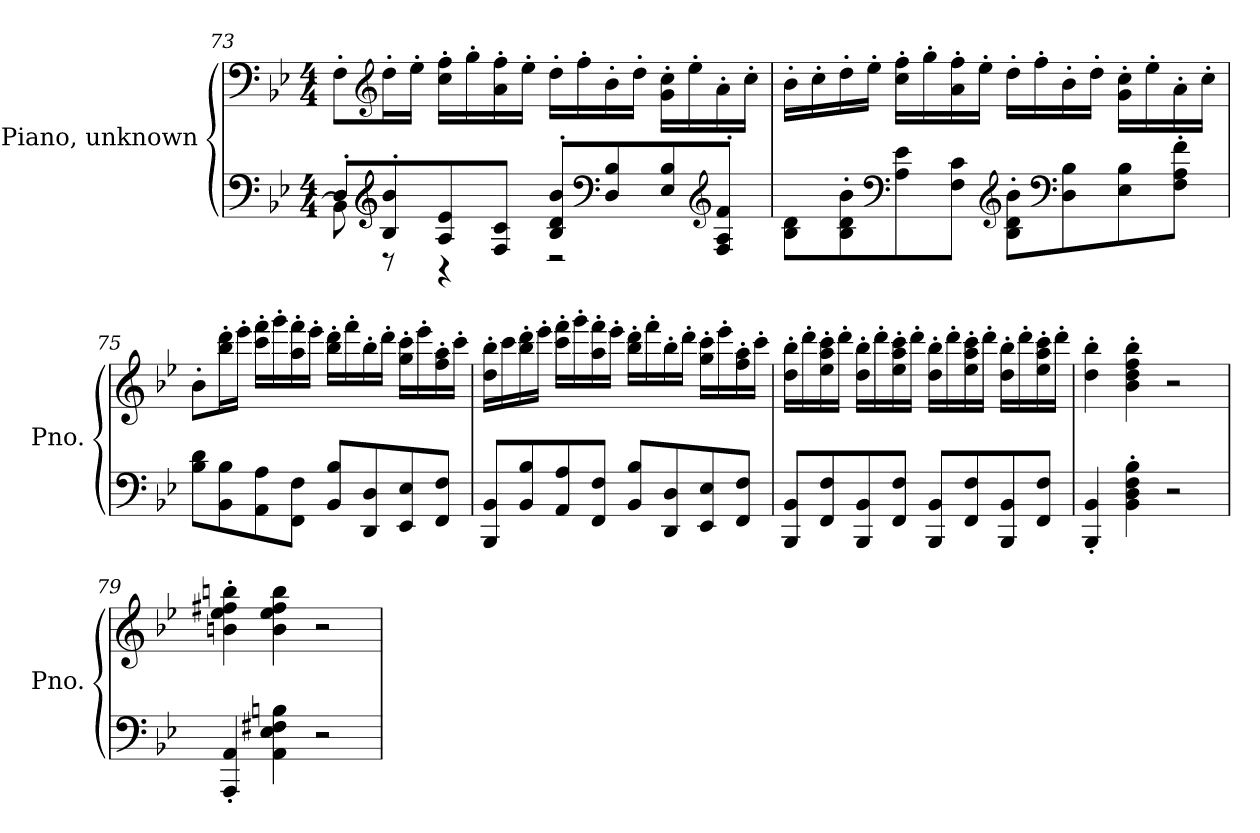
**kern	**kern
*part1	*part1
*staff2	*staff1
*I"Piano, unknown	*
*I'Pno.	*
*clefF4	*clefF4
*k[b-e-]	*k[b-e-]
*M4/4	*M4/4
=73	=73
*^	*
8D'/L	8BB-\]	8F'\L
*clefG2	*	*clefG2
8B-/' 8b-/'	8r	16dd'\L
.	.	16ee-'\JJ
8A/ 8e-/	4r	16cc\' 16ff\'LL
.	.	16gg'\
8F/ 8c/J	.	16a\' 16ff\'
.	.	16ee-'\JJ
8B-/' 8d/' 8b-/'L	2r	16dd'\LL
.	.	16ff'\
*clefF4	*	*
8D/ 8B-/	.	16b-'\
.	.	16dd'\JJ
8E-/ 8B-/	.	16g\' 16cc\'LL
.	.	16ee-'\
*clefG2	*	*
8F/' 8A/' 8f/'J	.	16a'\
.	.	16cc'\JJ
*v	*v	*
!!LO:LB:g=z
=74	=74
8B-\ 8d\L	16b-'\LL
.	16cc'\
8B-\' 8d\' 8b-\'	16dd'\
.	16ee-'\JJ
*clefF4	*
8A\ 8e-\	16cc\' 16ff\'LL
.	16gg'\
8F\ 8c\J	16a\' 16ff\'
.	16ee-'\JJ
*clefG2	*
8B-\' 8d\' 8b-\'L	16dd'\LL
.	16ff'\
*clefF4	*
8D\ 8B-\	16b-'\
.	16dd'\JJ
8E-\ 8B-\	16g\' 16cc\'LL
.	16ee-'\
8F\' 8A\' 8f\'J	16a'\
.	16cc'\JJ
=75	=75
8B-\ 8d\L	8b-'\L
8BB-\ 8B-\	16bb-\' 16ddd\'L
.	16eee-'\JJ
8AA\ 8A\	16ccc\' 16fff\'LL
.	16ggg'\
8FF\ 8F\J	16aa\' 16fff\'
.	16eee-'\JJ
8BB-/ 8B-/L	16bb-\' 16ddd\'LL
.	16fff'\
8DD/ 8D/	16bb-'\
.	16ddd'\JJ
8EE-/ 8E-/	16gg\' 16ccc\'LL
.	16eee-'\
8FF/ 8F/J	16ff\' 16aa\'
.	16ccc'\JJ
!!LO:PB:g=z
=76	=76
8BBB-/ 8BB-/L	16dd\' 16bb-\'LL
.	16ccc\
8BB-/ 8B-/	16bb-\' 16ddd\'
.	16eee-'\JJ
8AA/ 8A/	16ccc\' 16fff\'LL
.	16ggg'\
8FF/ 8F/J	16aa\' 16fff\'
.	16eee-'\JJ
8BB-/ 8B-/L	16bb-\' 16ddd\'LL
.	16fff'\
8DD/ 8D/	16bb-'\
.	16ddd'\JJ
8EE-/ 8E-/	16gg\' 16ccc\'LL
.	16eee-'\
8FF/ 8F/J	16ff\' 16aa\'
.	16ccc'\JJ
=77	=77
8BBB-/ 8BB-/L	16dd\' 16bb-\'LL
.	16ddd'\
8FF/ 8F/	16ee-\' 16aa\' 16ccc\'
.	16ddd'\JJ
8BBB-/ 8BB-/	16dd\' 16bb-\'LL
.	16ddd'\
8FF/ 8F/J	16ee-\' 16aa\' 16ccc\'
.	16ddd'\JJ
8BBB-/ 8BB-/L	16dd\' 16bb-\'LL
.	16ddd'\
8FF/ 8F/	16ee-\' 16aa\' 16ccc\'
.	16ddd'\JJ
8BBB-/ 8BB-/	16dd\' 16bb-\'LL
.	16ddd'\
8FF/ 8F/J	16ee-\' 16aa\' 16ccc\'
.	16ddd'\JJ
!!LO:LB:g=z
=78	=78
4BBB-/' 4BB-/'	4dd\' 4bb-\'
4BB-\' 4D\' 4F\' 4B-\'	4b-\' 4dd\' 4ff\' 4bb-\'
2r	2r
=79	=79
4AAA/' 4AA/'	4bn\' 4ee-\' 4ff#X\' 4bbn\'
4AA\ 4E-\ 4F#X\ 4Bn\	4b\ 4ee-\ 4ff#\ 4bb\
2r	2r
=	=
*-	*-
